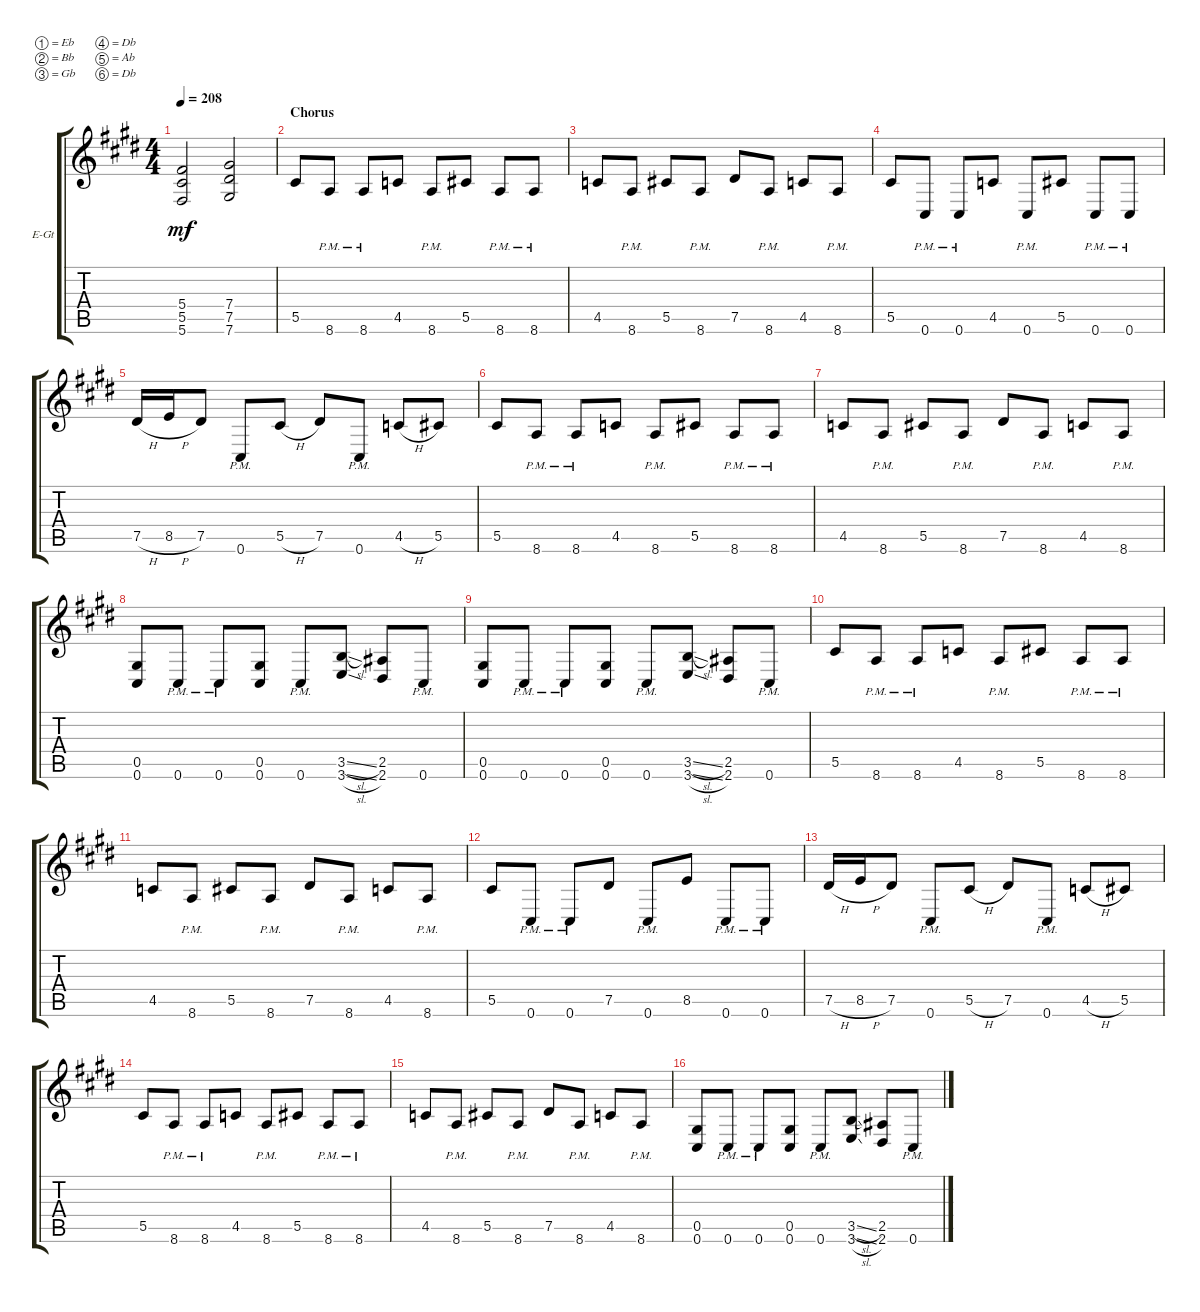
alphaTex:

\defaultSystemsLayout 4
\bracketExtendMode groupsimilarinstruments
\firstSystemTrackNameOrientation horizontal
\otherSystemsTrackNameOrientation horizontal
\track ("Gary Smith - Guitar" "E-Gt") {instrument distortionguitar}
\staff {score tabs}
\tuning (Eb4 Bb3 Gb3 Db3 Ab2 Db2)
\ts (4 4)
\tempo 208
\clef g2
\ks c#minor
(5.6 5.5 5.4).2{dy mf} (7.4 7.6 7.5).2 |
\section ("" "Chorus")
5.5.8 8.6{pm}.8 8.6{pm}.8 4.5.8 8.6{pm}.8 5.5.8 8.6{pm}.8 8.6{pm}.8 |
4.5.8 8.6{pm}.8 5.5.8 8.6{pm}.8 7.5.8 8.6{pm}.8 4.5.8 8.6{pm}.8 |
5.5.8 0.6{pm}.8 0.6{pm}.8 4.5.8 0.6{pm}.8 5.5.8 0.6{pm}.8 0.6{pm}.8 |
7.5{h}.16 8.5{h}.16 7.5.8 0.6{pm}.8 5.5{h}.8 7.5.8 0.6{pm}.8 4.5{h}.8 5.5.8 |
5.5.8 8.6{pm}.8 8.6{pm}.8 4.5.8 8.6{pm}.8 5.5.8 8.6{pm}.8 8.6{pm}.8 |
4.5.8 8.6{pm}.8 5.5.8 8.6{pm}.8 7.5.8 8.6{pm}.8 4.5.8 8.6{pm}.8 |
(0.5 0.6).8 0.6{pm}.8 0.6{pm}.8 (0.6 0.5).8 0.6{pm}.8 (3.6{sl} 3.5{sl}).8 (2.5 2.6).8 0.6{pm}.8 |
(0.5 0.6).8 0.6{pm}.8 0.6{pm}.8 (0.6 0.5).8 0.6{pm}.8 (3.6{sl} 3.5{sl}).8 (2.5 2.6).8 0.6{pm}.8 |
5.5.8 8.6{pm}.8 8.6{pm}.8 4.5.8 8.6{pm}.8 5.5.8 8.6{pm}.8 8.6{pm}.8 |
4.5.8 8.6{pm}.8 5.5.8 8.6{pm}.8 7.5.8 8.6{pm}.8 4.5.8 8.6{pm}.8 |
5.5.8 0.6{pm}.8 0.6{pm}.8 7.5.8 0.6{pm}.8 8.5.8 0.6{pm}.8 0.6{pm}.8 |
7.5{h}.16 8.5{h}.16 7.5.8 0.6{pm}.8 5.5{h}.8 7.5.8 0.6{pm}.8 4.5{h}.8 5.5.8 |
5.5.8 8.6{pm}.8 8.6{pm}.8 4.5.8 8.6{pm}.8 5.5.8 8.6{pm}.8 8.6{pm}.8 |
4.5.8 8.6{pm}.8 5.5.8 8.6{pm}.8 7.5.8 8.6{pm}.8 4.5.8 8.6{pm}.8 |
(0.5 0.6).8 0.6{pm}.8 0.6{pm}.8 (0.6 0.5).8 0.6{pm}.8 (3.6{sl} 3.5{sl}).8 (2.5 2.6).8 0.6{pm}.8
